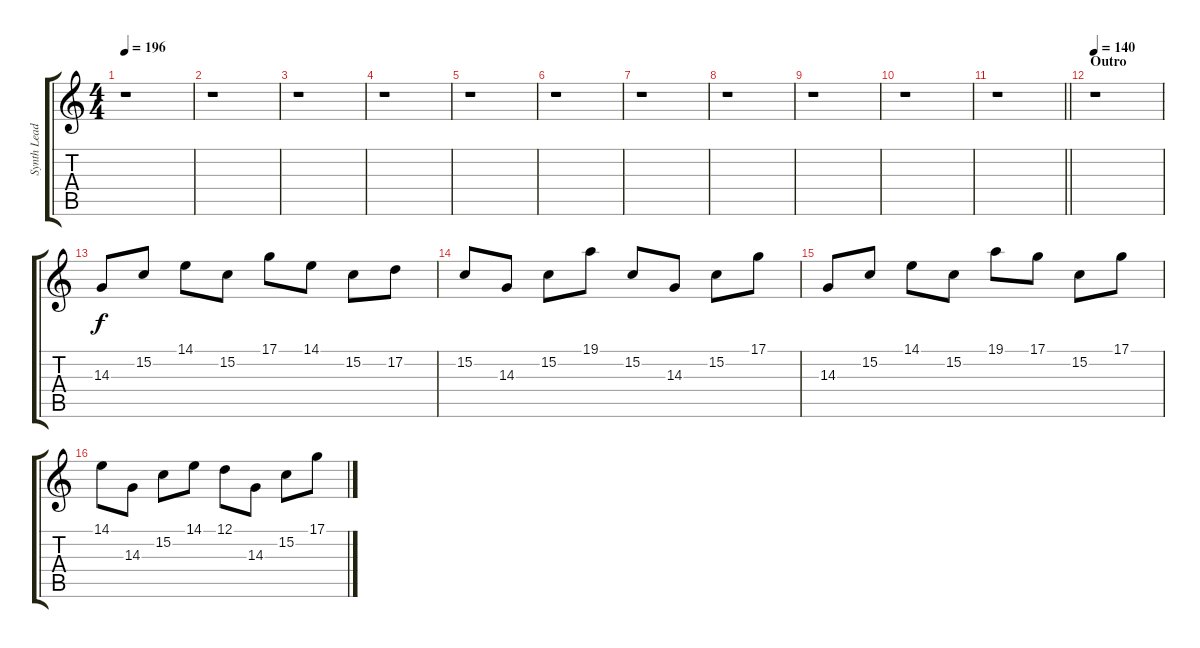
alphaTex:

\track ("Synth Lead" "Synth Lead") {instrument lead1square}
\staff {score tabs}
\tuning (D4 A3 F3 C3 G2 C2) {hide}
\ts (4 4)
\tempo 196
\clef g2
\ks c
r.1{dy f} |
r.1 |
r.1 |
r.1 |
r.1 |
r.1 |
r.1 |
r.1 |
r.1 |
r.1 |
\barLineRight lightlight
r.1 |
\section ("" "Outro")
\tempo 140
r.1 |
14.3.8 15.2.8 14.1.8 15.2.8 17.1.8 14.1.8 15.2.8 17.2.8 |
15.2.8 14.3.8 15.2.8 19.1.8 15.2.8 14.3.8 15.2.8 17.1.8 |
14.3.8 15.2.8 14.1.8 15.2.8 19.1.8 17.1.8 15.2.8 17.1.8 |
14.1.8 14.3.8 15.2.8 14.1.8 12.1.8 14.3.8 15.2.8 17.1.8
